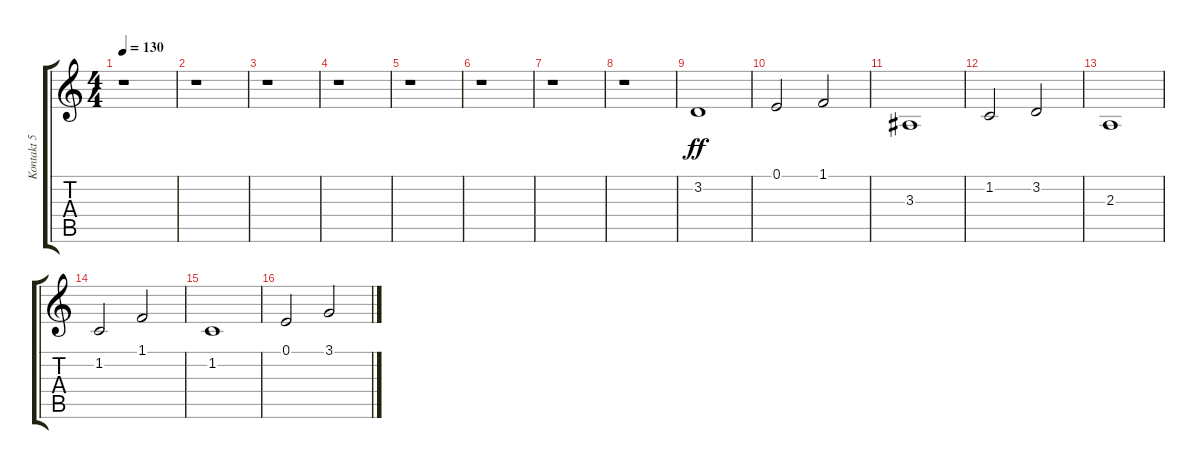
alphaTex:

\track ("Kontakt 5 #3 (MIDI)" "Kontakt 5 ") {instrument synthbrass2}
\staff {score tabs}
\tuning (E4 B3 G3 D3 A2 E2) {hide}
\ts (4 4)
\tempo 130
\clef g2
\ks c
r.1{dy ff} |
r.1 |
r.1 |
r.1 |
r.1 |
r.1 |
r.1 |
r.1 |
3.2.1 |
0.1.2 1.1.2 |
3.3.1 |
1.2.2 3.2.2 |
2.3.1 |
1.2.2 1.1.2 |
1.2.1 |
0.1.2 3.1.2
